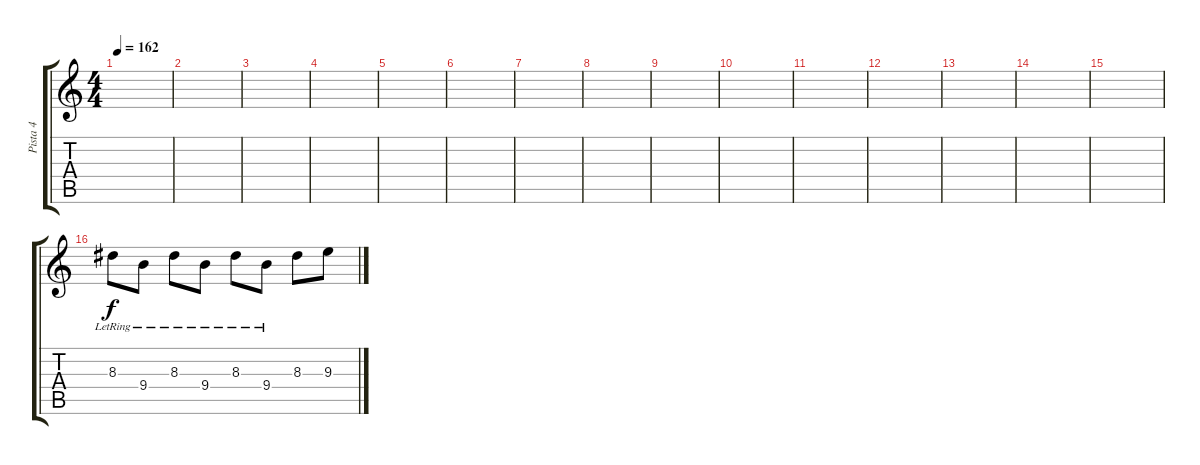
\track ("Pista 4" "Pista 4") {instrument electricguitarclean}
\staff {score tabs}
\tuning (E4 B3 G3 D3 A2 E2) {hide}
\ts (4 4)
\tempo 162
\clef g2
\ks c
|
|
|
|
|
|
|
|
|
|
|
|
|
|
|
8.3{lr}.8 9.4{lr}.8 8.3{lr}.8 9.4{lr}.8 8.3{lr}.8 9.4{lr}.8 8.3.8 9.3.8
